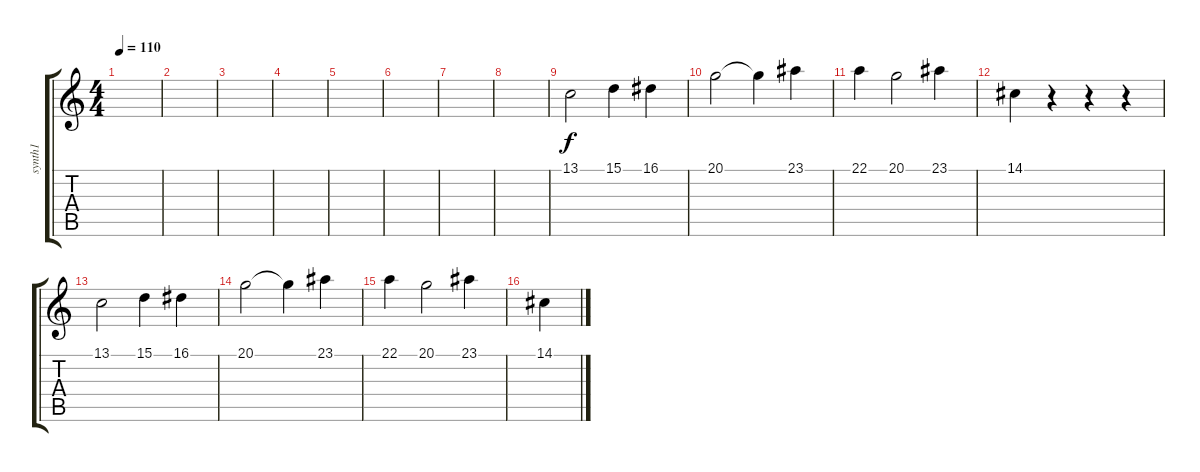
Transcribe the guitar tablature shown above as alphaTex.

\track ("synth1" "synth1") {instrument pad6metallic}
\staff {score tabs}
\tuning (B3 Gb3 D3 A2 E2 B1) {hide}
\ts (4 4)
\tempo 110
\clef g2
\ks c
|
|
|
|
|
|
|
|
13.1.2 15.1.4 16.1.4 |
20.1.2 20.1{t}.4 23.1.4 |
22.1.4 20.1.2 23.1.4 |
14.1.4 r.4 r.4 r.4 |
13.1.2 15.1.4 16.1.4 |
20.1.2 20.1{t}.4 23.1.4 |
22.1.4 20.1.2 23.1.4 |
14.1.4
